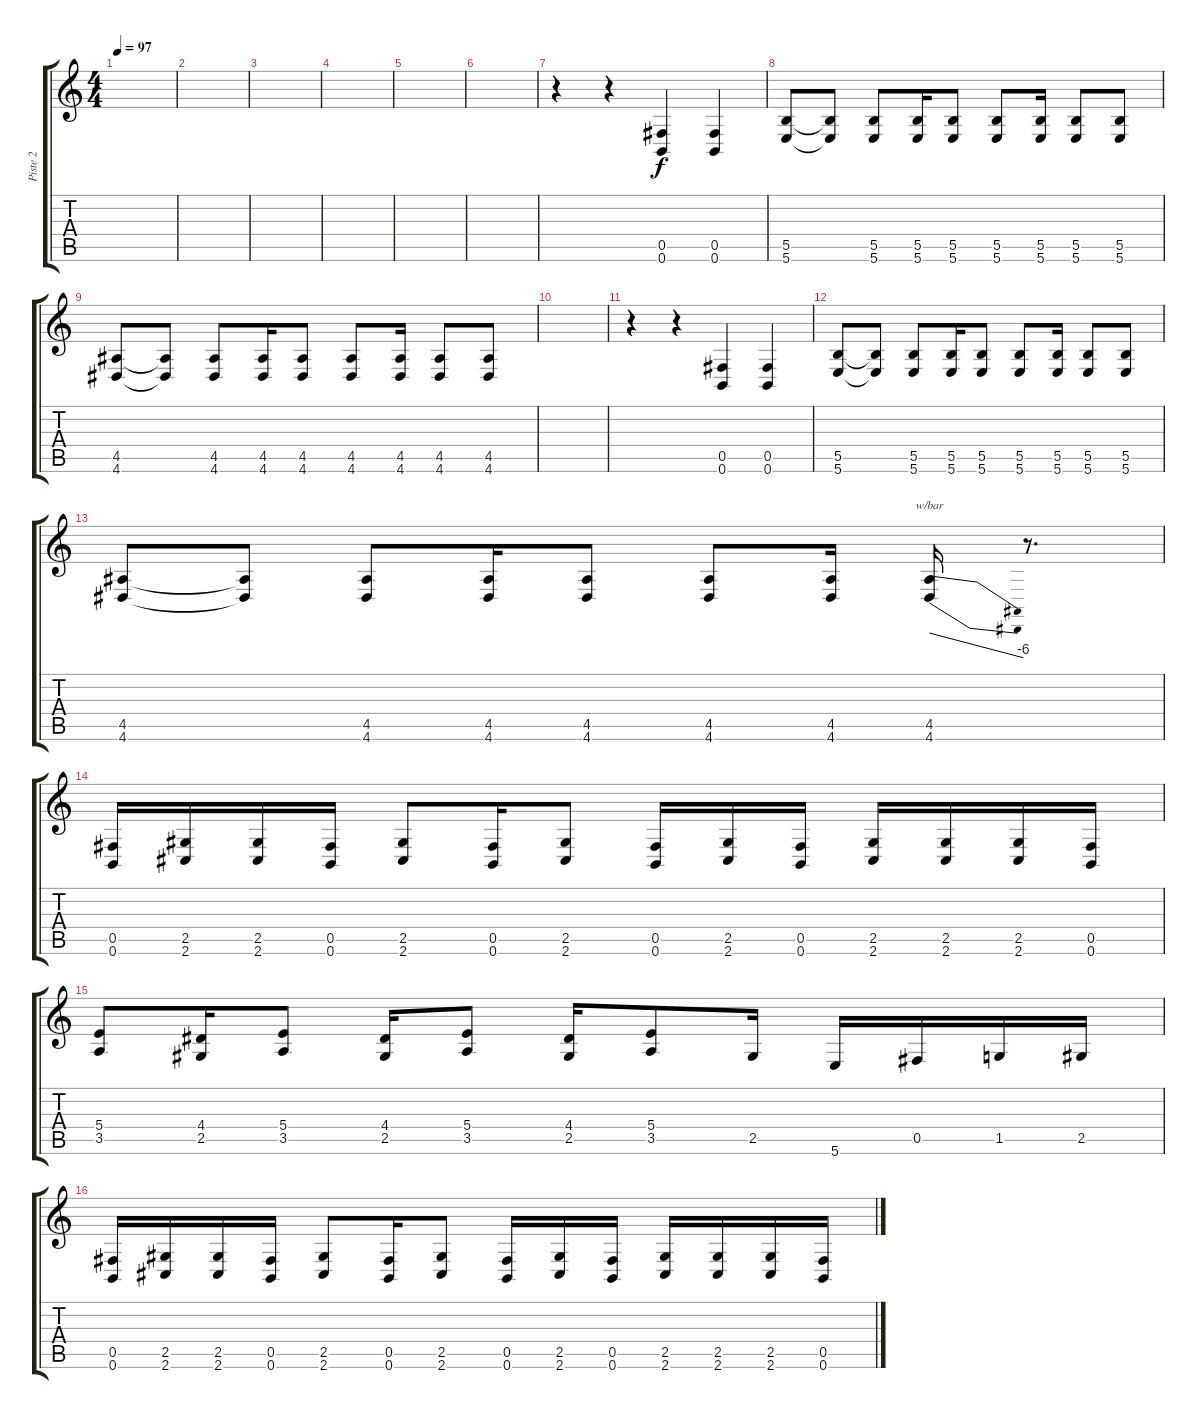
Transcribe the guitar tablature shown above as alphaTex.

\track ("Piste 2" "Piste 2") {instrument electricguitarjazz}
\staff {score tabs}
\tuning (Db4 Ab3 E3 B2 Gb2 B1) {hide}
\ts (4 4)
\tempo 97
\clef g2
\ks c
|
|
|
|
|
|
r.4 r.4 (0.5 0.6).4 (0.5 0.6).4 |
(5.5 5.6).8 (5.5{t} 5.6{t}).8 (5.5 5.6).8 (5.5 5.6).16 (5.5 5.6).8 (5.5 5.6).8 (5.5 5.6).16 (5.5 5.6).8 (5.5 5.6).8 |
(4.5 4.6).8 (4.5{t} 4.6{t}).8 (4.5 4.6).8 (4.5 4.6).16 (4.5 4.6).8 (4.5 4.6).8 (4.5 4.6).16 (4.5 4.6).8 (4.5 4.6).8 |
|
r.4 r.4 (0.5 0.6).4 (0.5 0.6).4 |
(5.5 5.6).8 (5.5{t} 5.6{t}).8 (5.5 5.6).8 (5.5 5.6).16 (5.5 5.6).8 (5.5 5.6).8 (5.5 5.6).16 (5.5 5.6).8 (5.5 5.6).8 |
(4.5 4.6).8 (4.5{t} 4.6{t}).8 (4.5 4.6).8 (4.5 4.6).16 (4.5 4.6).8 (4.5 4.6).8 (4.5 4.6).16 (4.5 4.6).16{tbe (dive default 0 0 60 -24)} r.8{d} |
(0.5 0.6).16 (2.5 2.6).16 (2.5 2.6).16 (0.5 0.6).16 (2.5 2.6).8 (0.5 0.6).16 (2.5 2.6).8 (0.5 0.6).16 (2.5 2.6).16 (0.5 0.6).16 (2.5 2.6).16 (2.5 2.6).16 (2.5 2.6).16 (0.5 0.6).16 |
(5.4 3.5).8 (4.4 2.5).16 (5.4 3.5).8 (4.4 2.5).16 (5.4 3.5).8 (4.4 2.5).16 (5.4 3.5).8 2.5.16 5.6.16 0.5.16 1.5.16 2.5.16 |
(0.5 0.6).16 (2.5 2.6).16 (2.5 2.6).16 (0.5 0.6).16 (2.5 2.6).8 (0.5 0.6).16 (2.5 2.6).8 (0.5 0.6).16 (2.5 2.6).16 (0.5 0.6).16 (2.5 2.6).16 (2.5 2.6).16 (2.5 2.6).16 (0.5 0.6).16
